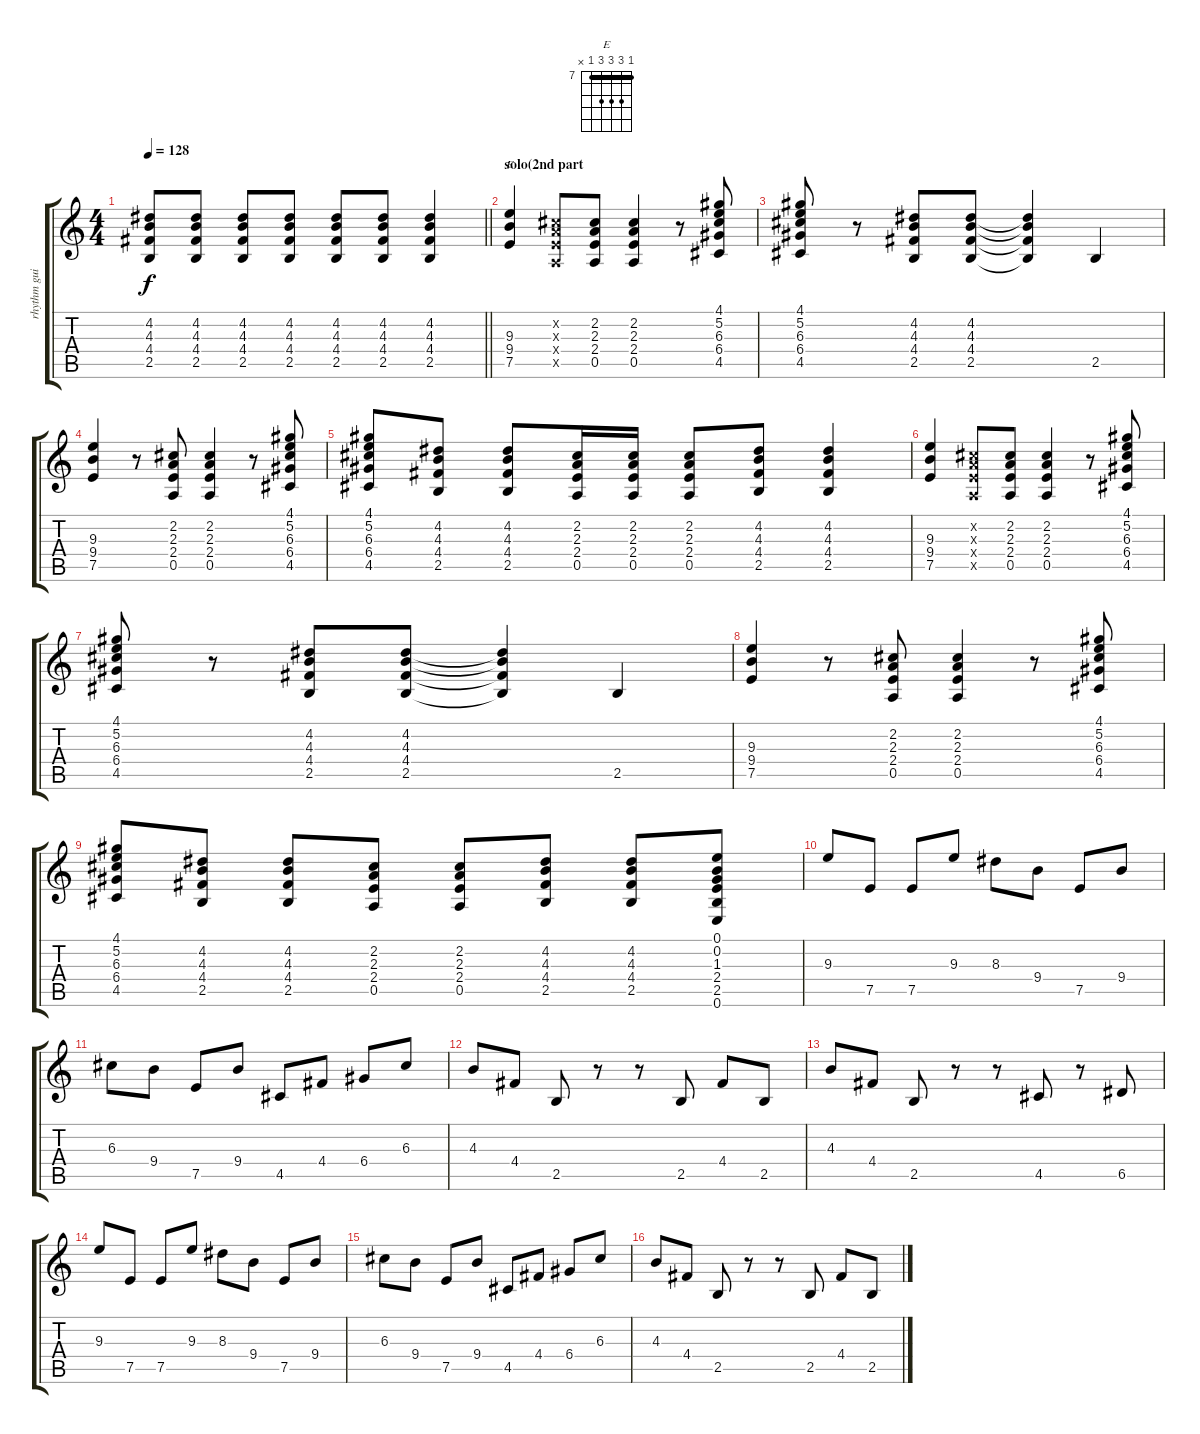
\track ("rhythm guit" "rhythm gui") {instrument overdrivenguitar}
\staff {score tabs}
\tuning (E4 B3 G3 D3 A2 E2) {hide}
\chord ("E" 7 9 9 9 7 x) {firstfret 7 barre 7}
\ts (4 4)
\tempo 128
\clef g2
\barLineRight lightlight
\ks c
(4.2 4.3 4.4 2.5).8{dy f} (4.2 4.3 4.4 2.5).8 (4.2 4.3 4.4 2.5).8 (4.2 4.3 4.4 2.5).8 (4.2 4.3 4.4 2.5).8 (4.2 4.3 4.4 2.5).8 (4.2 4.3 4.4 2.5).4 |
\section ("" "solo(2nd part")
(9.3 9.4 7.5).4{ch "E"} (2.2{x} 2.3{x} 2.4{x} 0.5{x}).8 (2.2 2.3 2.4 0.5).8 (2.2 2.3 2.4 0.5).4 r.8 (4.1 5.2 6.3 6.4 4.5).8 |
(4.1 5.2 6.3 6.4 4.5).8 r.8 (4.2 4.3 4.4 2.5).8 (4.2 4.3 4.4 2.5).8 (4.2{t} 4.3{t} 4.4{t} 2.5{t}).4 2.5.4 |
(9.3 9.4 7.5).4 r.8 (2.2 2.3 2.4 0.5).8 (2.2 2.3 2.4 0.5).4 r.8 (4.1 5.2 6.3 6.4 4.5).8 |
(4.1 5.2 6.3 6.4 4.5).8 (4.2 4.3 4.4 2.5).8 (4.2 4.3 4.4 2.5).8 (2.2 2.3 2.4 0.5).16 (2.2 2.3 2.4 0.5).16 (2.2 2.3 2.4 0.5).8 (4.2 4.3 4.4 2.5).8 (4.2 4.3 4.4 2.5).4 |
(9.3 9.4 7.5).4 (2.2{x} 2.3{x} 2.4{x} 0.5{x}).8 (2.2 2.3 2.4 0.5).8 (2.2 2.3 2.4 0.5).4 r.8 (4.1 5.2 6.3 6.4 4.5).8 |
(4.1 5.2 6.3 6.4 4.5).8 r.8 (4.2 4.3 4.4 2.5).8 (4.2 4.3 4.4 2.5).8 (4.2{t} 4.3{t} 4.4{t} 2.5{t}).4 2.5.4 |
(9.3 9.4 7.5).4 r.8 (2.2 2.3 2.4 0.5).8 (2.2 2.3 2.4 0.5).4 r.8 (4.1 5.2 6.3 6.4 4.5).8 |
(4.1 5.2 6.3 6.4 4.5).8 (4.2 4.3 4.4 2.5).8 (4.2 4.3 4.4 2.5).8 (2.2 2.3 2.4 0.5).8 (2.2 2.3 2.4 0.5).8 (4.2 4.3 4.4 2.5).8 (4.2 4.3 4.4 2.5).8 (0.1 0.2 1.3 2.4 2.5 0.6).8 |
9.3.8 7.5.8 7.5.8 9.3.8 8.3.8 9.4.8 7.5.8 9.4.8 |
6.3.8 9.4.8 7.5.8 9.4.8 4.5.8 4.4.8 6.4.8 6.3.8 |
4.3.8 4.4.8 2.5.8 r.8 r.8 2.5.8 4.4.8 2.5.8 |
4.3.8 4.4.8 2.5.8 r.8 r.8 4.5.8 r.8 6.5.8 |
9.3.8 7.5.8 7.5.8 9.3.8 8.3.8 9.4.8 7.5.8 9.4.8 |
6.3.8 9.4.8 7.5.8 9.4.8 4.5.8 4.4.8 6.4.8 6.3.8 |
4.3.8 4.4.8 2.5.8 r.8 r.8 2.5.8 4.4.8 2.5.8
